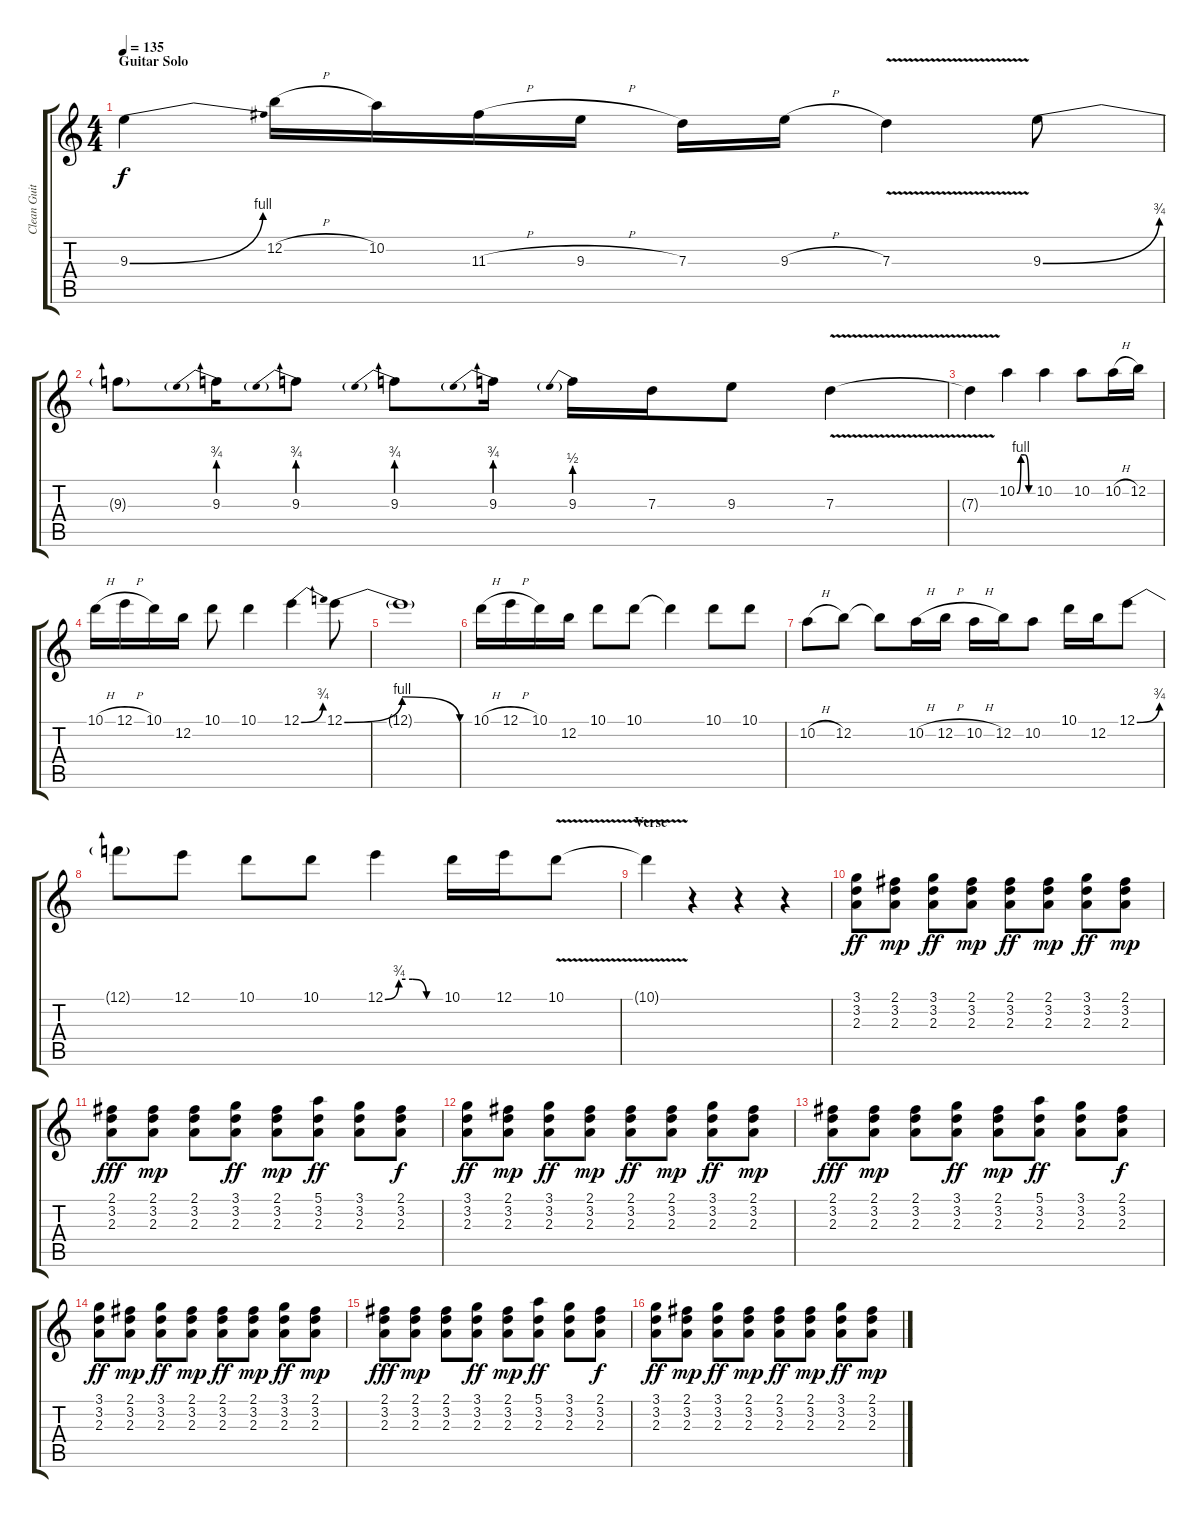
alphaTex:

\track ("Clean Guitar " "Clean Guit") {instrument electricguitarclean}
\staff {score tabs}
\tuning (E4 B3 G3 D3 A2 E2) {hide}
\ts (4 4)
\section ("" "Guitar Solo")
\tempo 135
\clef g2
\ks c
9.3{be (bend 0 0 60 4)}.4{dy f volume 16 instrument overdrivenguitar} 12.2{h}.16 10.2.16 11.3{h}.16 9.3{h}.16 7.3.16 9.3{h}.16 7.3{v}.4 9.3{be (bend 0 0 60 3)}.8 |
9.3{t}.8 9.3{be (prebend 0 3 60 3)}.16 9.3{be (prebend 0 3 60 3)}.8 9.3{be (prebend 0 3 60 3)}.8 9.3{be (prebend 0 3 60 3)}.16 9.3{be (prebend 0 2 60 2)}.16 7.3.16 9.3.8 7.3{v}.4 |
7.3{t}.4 10.2{be (custom 0 0 15 4 30 4 45 0 60 0)}.4 10.2.4 10.2.8 10.2{h}.16 12.2.16 |
10.1{h}.16 12.1{h}.16 10.1.16 12.2.16 10.1.8 10.1.4 12.1{be (bend 0 0 60 3)}.4 12.1{be (bendrelease 0 0 15 4 30 4 60 0)}.8 |
12.1{t}.1 |
10.1{h}.16 12.1{h}.16 10.1.16 12.2.16 10.1.8 10.1.8 10.1{t}.4 10.1.8 10.1.8 |
10.2{h}.8 12.2.8 12.2{t}.8 10.2{h}.16 12.2{h}.16 10.2{h}.16 12.2.16 10.2.8 10.1.16 12.2.16 12.1{be (bend 0 0 60 3)}.8 |
12.1{t}.8 12.1.8 10.1.8 10.1.8 12.1{be (custom 0 0 15 3 30 3 45 0 60 0)}.4 10.1.16 12.1.16 10.1{v}.8 |
\section ("" "Verse")
10.1{t}.4 r.4 r.4 r.4 |
(3.1 3.2 2.3).8{dy ff volume 7 instrument electricguitarclean} (2.1 3.2 2.3).8{dy mp} (3.1 3.2 2.3).8{dy ff} (2.1 3.2 2.3).8{dy mp} (2.1 3.2 2.3).8{dy ff} (2.1 3.2 2.3).8{dy mp} (3.1 3.2 2.3).8{dy ff} (2.1 3.2 2.3).8{dy mp} |
(2.1 3.2 2.3).8{dy fff} (2.1 3.2 2.3).8{dy mp} (2.1 3.2 2.3).8 (3.1 3.2 2.3).8{dy ff} (2.1 3.2 2.3).8{dy mp} (5.1 3.2 2.3).8{dy ff} (3.1 3.2 2.3).8 (2.1 3.2 2.3).8{dy f} |
(3.1 3.2 2.3).8{dy ff} (2.1 3.2 2.3).8{dy mp} (3.1 3.2 2.3).8{dy ff} (2.1 3.2 2.3).8{dy mp} (2.1 3.2 2.3).8{dy ff} (2.1 3.2 2.3).8{dy mp} (3.1 3.2 2.3).8{dy ff} (2.1 3.2 2.3).8{dy mp} |
(2.1 3.2 2.3).8{dy fff} (2.1 3.2 2.3).8{dy mp} (2.1 3.2 2.3).8 (3.1 3.2 2.3).8{dy ff} (2.1 3.2 2.3).8{dy mp} (5.1 3.2 2.3).8{dy ff} (3.1 3.2 2.3).8 (2.1 3.2 2.3).8{dy f} |
(3.1 3.2 2.3).8{dy ff} (2.1 3.2 2.3).8{dy mp} (3.1 3.2 2.3).8{dy ff} (2.1 3.2 2.3).8{dy mp} (2.1 3.2 2.3).8{dy ff} (2.1 3.2 2.3).8{dy mp} (3.1 3.2 2.3).8{dy ff} (2.1 3.2 2.3).8{dy mp} |
(2.1 3.2 2.3).8{dy fff} (2.1 3.2 2.3).8{dy mp} (2.1 3.2 2.3).8 (3.1 3.2 2.3).8{dy ff} (2.1 3.2 2.3).8{dy mp} (5.1 3.2 2.3).8{dy ff} (3.1 3.2 2.3).8 (2.1 3.2 2.3).8{dy f} |
(3.1 3.2 2.3).8{dy ff} (2.1 3.2 2.3).8{dy mp} (3.1 3.2 2.3).8{dy ff} (2.1 3.2 2.3).8{dy mp} (2.1 3.2 2.3).8{dy ff} (2.1 3.2 2.3).8{dy mp} (3.1 3.2 2.3).8{dy ff} (2.1 3.2 2.3).8{dy mp}
